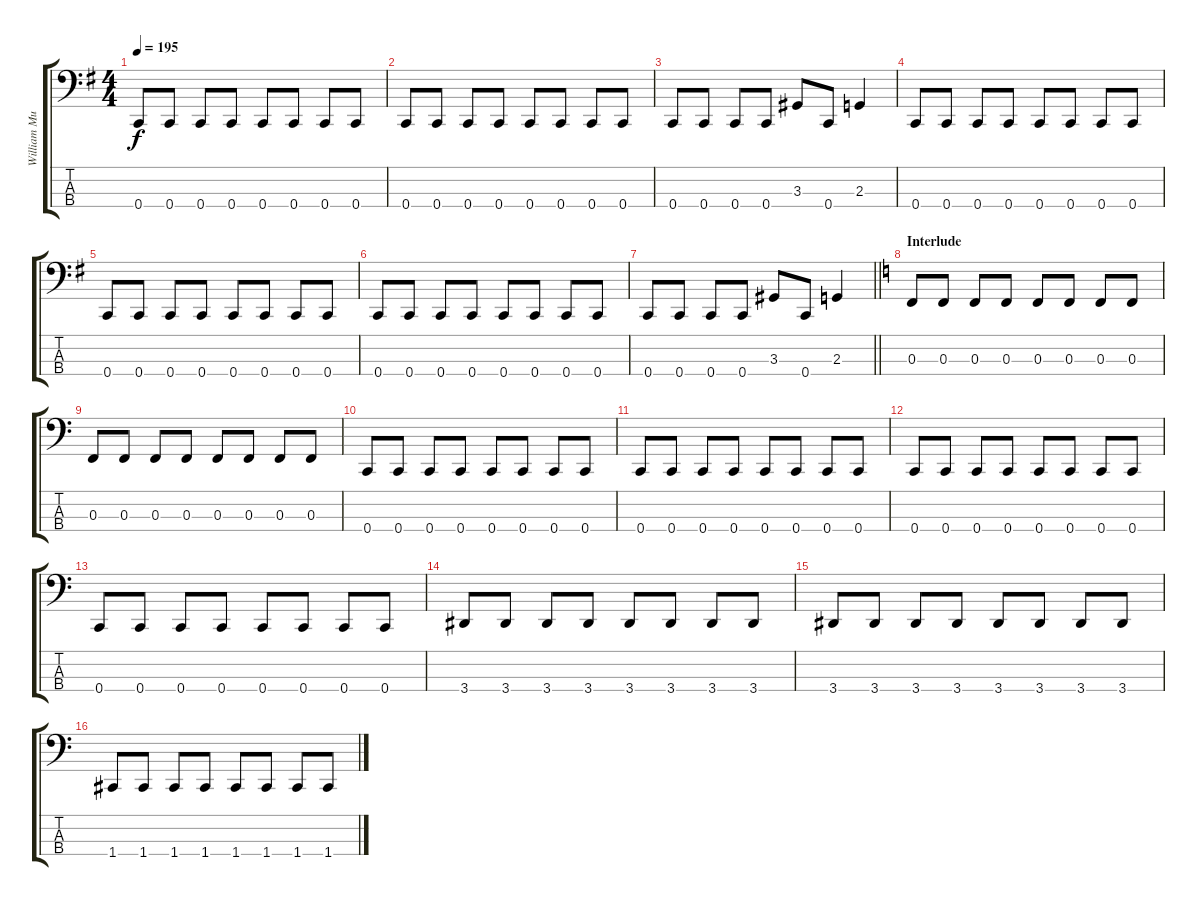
\track ("William Murderface" "William Mu") {instrument electricbassfinger}
\staff {score tabs}
\tuning (Eb2 Bb1 F1 C1) {hide}
\ts (4 4)
\tempo 195
\clef f4
\ks eminor
0.4.8{dy f} 0.4.8 0.4.8 0.4.8 0.4.8 0.4.8 0.4.8 0.4.8 |
0.4.8 0.4.8 0.4.8 0.4.8 0.4.8 0.4.8 0.4.8 0.4.8 |
0.4.8 0.4.8 0.4.8 0.4.8 3.3.8 0.4.8 2.3.4 |
0.4.8 0.4.8 0.4.8 0.4.8 0.4.8 0.4.8 0.4.8 0.4.8 |
0.4.8 0.4.8 0.4.8 0.4.8 0.4.8 0.4.8 0.4.8 0.4.8 |
0.4.8 0.4.8 0.4.8 0.4.8 0.4.8 0.4.8 0.4.8 0.4.8 |
\barLineRight lightlight
0.4.8 0.4.8 0.4.8 0.4.8 3.3.8 0.4.8 2.3.4 |
\section ("" "Interlude")
\ks aminor
0.3.8 0.3.8 0.3.8 0.3.8 0.3.8 0.3.8 0.3.8 0.3.8 |
0.3.8 0.3.8 0.3.8 0.3.8 0.3.8 0.3.8 0.3.8 0.3.8 |
0.4.8 0.4.8 0.4.8 0.4.8 0.4.8 0.4.8 0.4.8 0.4.8 |
0.4.8 0.4.8 0.4.8 0.4.8 0.4.8 0.4.8 0.4.8 0.4.8 |
0.4.8 0.4.8 0.4.8 0.4.8 0.4.8 0.4.8 0.4.8 0.4.8 |
0.4.8 0.4.8 0.4.8 0.4.8 0.4.8 0.4.8 0.4.8 0.4.8 |
3.4.8 3.4.8 3.4.8 3.4.8 3.4.8 3.4.8 3.4.8 3.4.8 |
3.4.8 3.4.8 3.4.8 3.4.8 3.4.8 3.4.8 3.4.8 3.4.8 |
1.4.8 1.4.8 1.4.8 1.4.8 1.4.8 1.4.8 1.4.8 1.4.8
